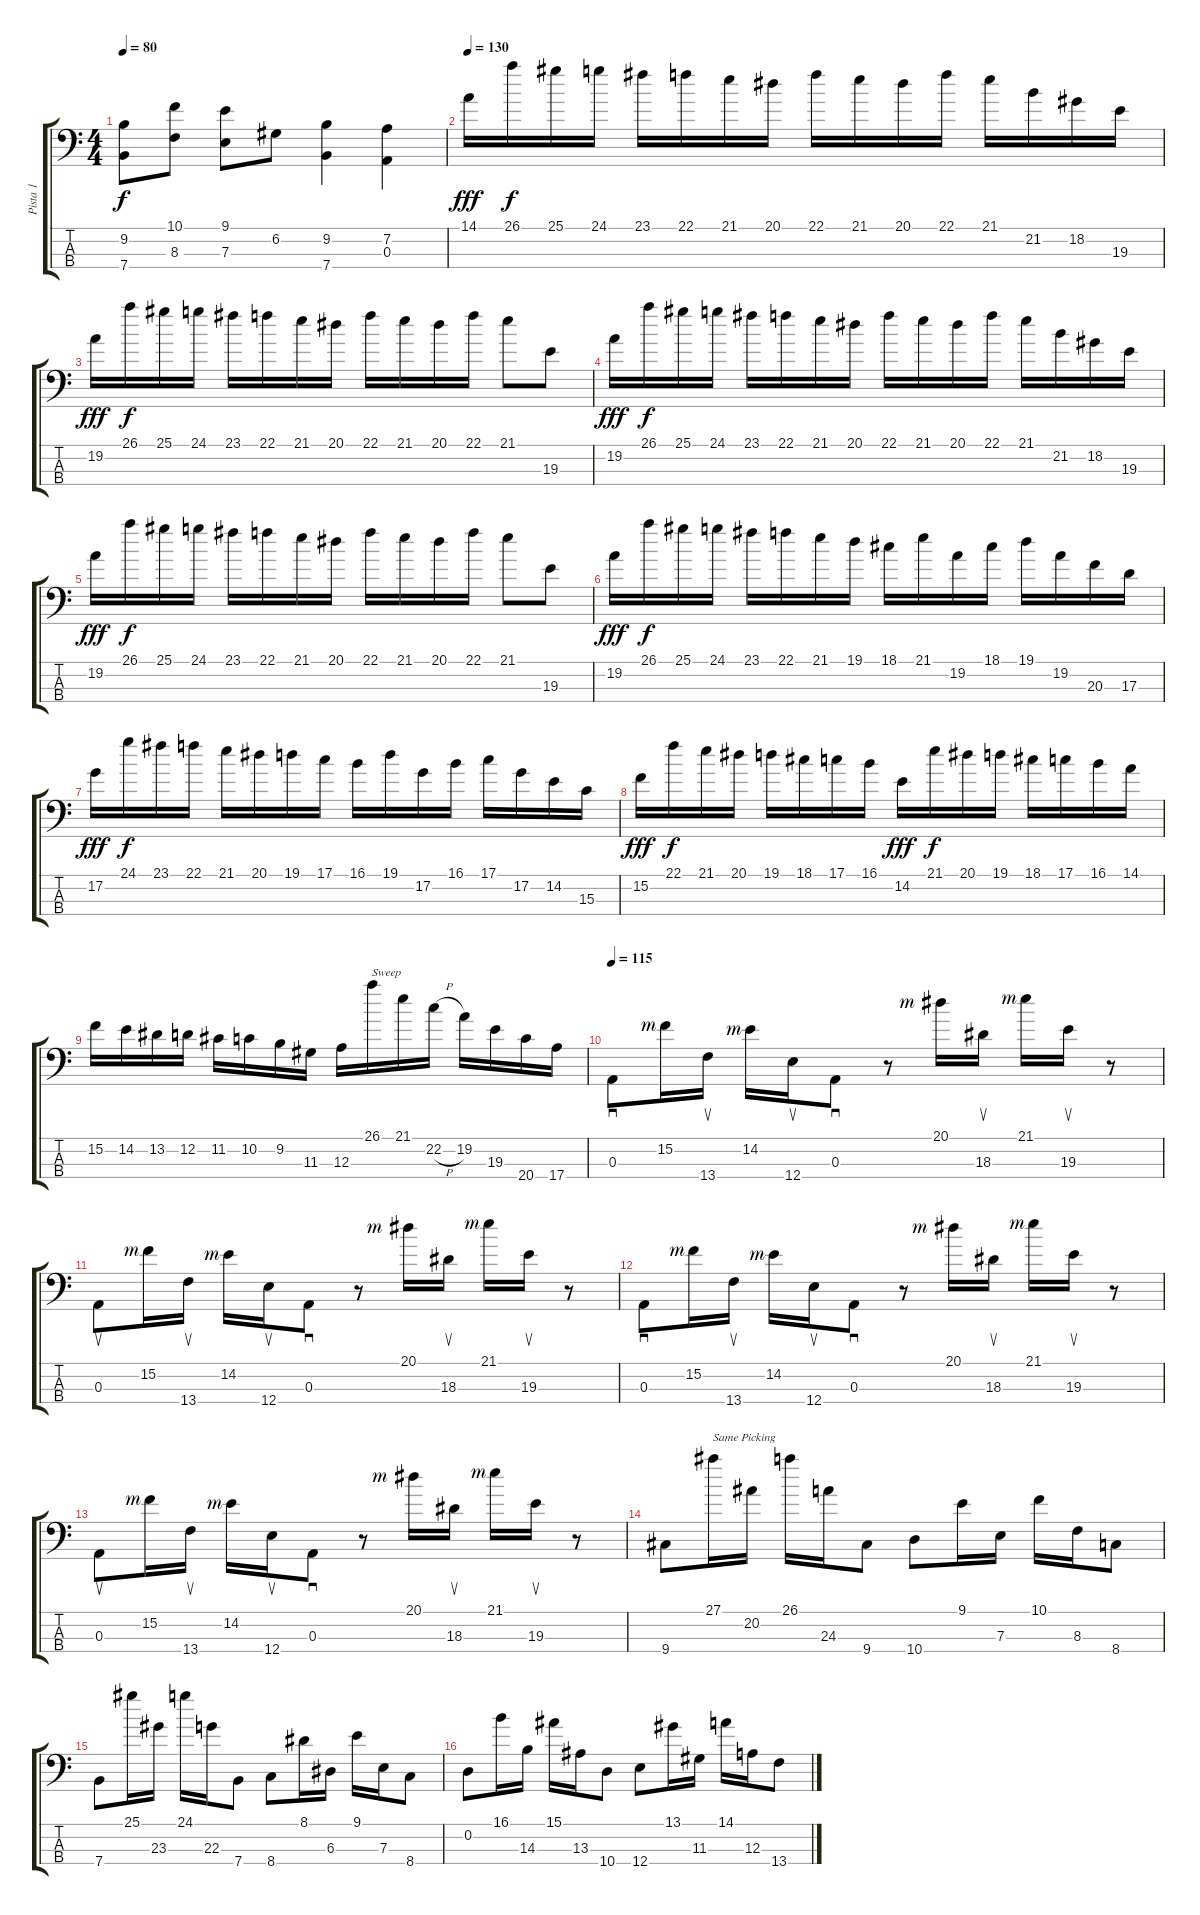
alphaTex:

\track ("Pista 1" "Pista 1") {instrument electricbassfinger}
\staff {score tabs}
\tuning (G2 D2 A1 E1) {hide}
\ts (4 4)
\tempo 80
\clef f4
\ks c
(9.2 7.4).8{dy f} (10.1 8.3).8 (9.1 7.3).8 6.2.8 (9.2 7.4).4 (7.2 0.3).4 |
\tempo 130
14.1.16{dy fff} 26.1.16{dy f} 25.1.16 24.1.16 23.1.16 22.1.16 21.1.16 20.1.16 22.1.16 21.1.16 20.1.16 22.1.16 21.1.16 21.2.16 18.2.16 19.3.16 |
19.2.16{dy fff} 26.1.16{dy f} 25.1.16 24.1.16 23.1.16 22.1.16 21.1.16 20.1.16 22.1.16 21.1.16 20.1.16 22.1.16 21.1.8 19.3.8 |
19.2.16{dy fff} 26.1.16{dy f} 25.1.16 24.1.16 23.1.16 22.1.16 21.1.16 20.1.16 22.1.16 21.1.16 20.1.16 22.1.16 21.1.16 21.2.16 18.2.16 19.3.16 |
19.2.16{dy fff} 26.1.16{dy f} 25.1.16 24.1.16 23.1.16 22.1.16 21.1.16 20.1.16 22.1.16 21.1.16 20.1.16 22.1.16 21.1.8 19.3.8 |
19.2.16{dy fff} 26.1.16{dy f} 25.1.16 24.1.16 23.1.16 22.1.16 21.1.16 19.1.16 18.1.16 21.1.16 19.2.16 18.1.16 19.1.16 19.2.16 20.3.16 17.3.16 |
17.2.16{dy fff} 24.1.16{dy f} 23.1.16 22.1.16 21.1.16 20.1.16 19.1.16 17.1.16 16.1.16 19.1.16 17.2.16 16.1.16 17.1.16 17.2.16 14.2.16 15.3.16 |
15.2.16{dy fff} 22.1.16{dy f} 21.1.16 20.1.16 19.1.16 18.1.16 17.1.16 16.1.16 14.2.16{dy fff} 21.1.16{dy f} 20.1.16 19.1.16 18.1.16 17.1.16 16.1.16 14.1.16 |
15.2.16 14.2.16 13.2.16 12.2.16 11.2.16 10.2.16 9.2.16 11.3.16 12.3.16 26.1.16{txt "Sweep"} 21.1.16 22.2{h}.16 19.2.16 19.3.16 20.4.16 17.4.16 |
\tempo 115
0.3.8{sd} 15.2{rf 3}.16 13.4.16{su} 14.2{rf 3}.16 12.4.16{su} 0.3.8{sd} r.8 20.1{rf 3}.16 18.3.16{su} 21.1{rf 3}.16 19.3.16{su} r.8 |
0.3.8{su} 15.2{rf 3}.16 13.4.16{su} 14.2{rf 3}.16 12.4.16{su} 0.3.8{sd} r.8 20.1{rf 3}.16 18.3.16{su} 21.1{rf 3}.16 19.3.16{su} r.8 |
0.3.8{sd} 15.2{rf 3}.16 13.4.16{su} 14.2{rf 3}.16 12.4.16{su} 0.3.8{sd} r.8 20.1{rf 3}.16 18.3.16{su} 21.1{rf 3}.16 19.3.16{su} r.8 |
0.3.8{su} 15.2{rf 3}.16 13.4.16{su} 14.2{rf 3}.16 12.4.16{su} 0.3.8{sd} r.8 20.1{rf 3}.16 18.3.16{su} 21.1{rf 3}.16 19.3.16{su} r.8 |
9.4.8 27.1.16{txt "Same Picking"} 20.2.16 26.1.16 24.3.16 9.4.8 10.4.8 9.1.16 7.3.16 10.1.16 8.3.16 8.4.8 |
7.4.8 25.1.16 23.3.16 24.1.16 22.3.16 7.4.8 8.4.8 8.1.16 6.3.16 9.1.16 7.3.16 8.4.8 |
0.2.8 16.1.16 14.3.16 15.1.16 13.3.16 10.4.8 12.4.8 13.1.16 11.3.16 14.1.16 12.3.16 13.4.8
